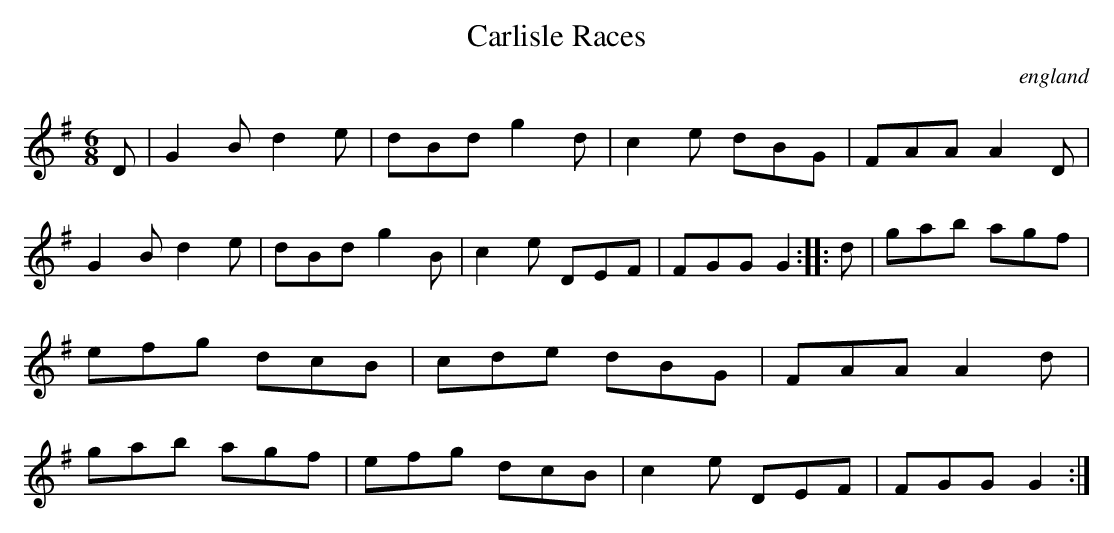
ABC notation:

X:1
T:Carlisle Races
O:england
M:6/8
K:G
D|\
G2B d2e| dBd g2d| c2e dBG| FAA A2D|\
G2B d2e| dBd g2B| c2e DEF| FGG G2::\
d|\
gab agf| efg dcB| cde dBG| FAA A2d|\
gab agf| efg dcB| c2e DEF| FGG G2:|
